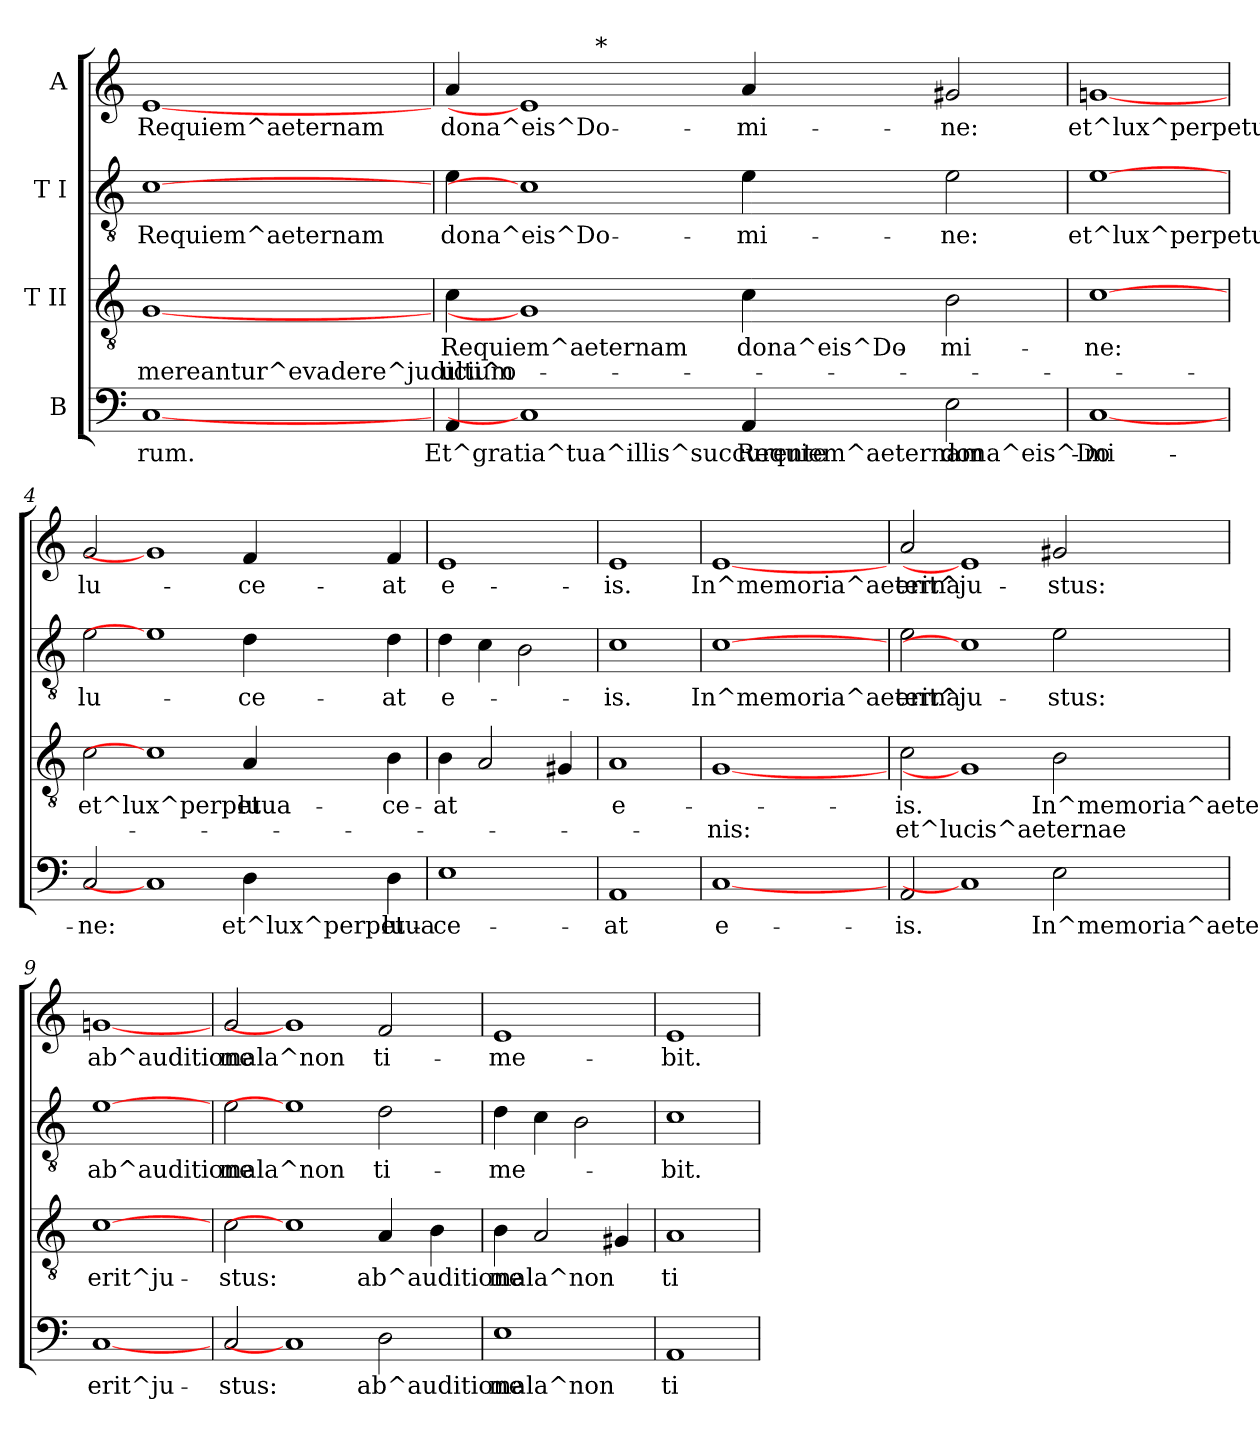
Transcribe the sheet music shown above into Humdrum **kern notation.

**kern	**text	**kern	**text	**text	**kern	**text	**kern	**text
*part4	*part4	*part3	*part3	*part3	*part2	*part2	*part1	*part1
*staff4	*staff4	*staff3	*staff3	*staff3	*staff2	*staff2	*staff1	*staff1
*I"B	*	*I"T II	*	*	*I"T I	*	*I"A	*
*clefF4	*	*clefGv2	*	*	*clefGv2	*	*clefG2	*
*k[]	*	*k[]	*	*	*k[]	*	*k[]	*
*C:	*	*C:	*	*	*C:	*	*C:	*
=1	=1	=1	=1	=1	=1	=1	=1	=1
!	!LO:LY:b	!	!	!LO:LY:b	!	!LO:LY:b	!	!LO:LY:b
[1C	rum.	[1G	.	mereantur^evadere^judicium	[1c	Requiem^aeternam	[1e	Requiem^aeternam
=2	=2	=2	=2	=2	=2	=2	=2	=2
!	!LO:LY:b	!	!LO:LY:b	!LO:LY:b	!	!LO:LY:b	!	!LO:LY:b
*	*	*	*	*	*	*	*^	*
4AA/	Et^gratia^tua^illis^succurente	4c\	Requiem^aeternam	ulti^o-	4e\	dona^eis^Do-	4a/	2ryy	dona^eis^Do-
1C]	.	1G]	.	.	1c]	.	1e]	.	.
!	!	!	!	!	!	!	!	!LO:TX:a:t=*	!
.	.	.	.	.	.	.	.	1.ryy	.
!	!LO:LY:b	!	!LO:LY:b	!	!	!LO:LY:b	!	!	!LO:LY:b
4AA/	Requiem^aeternam	4c\	dona^eis^Do-	.	4e\	-mi-	4a/	.	-mi-
!	!LO:LY:b	!	!LO:LY:b	!	!	!LO:LY:b	!	!	!LO:LY:b
2E\	dona^eis^Do-	2B\	-mi-	.	2e\	-ne:	2g#X/	.	-ne:
=3	=3	=3	=3	=3	=3	=3	=3	=3	=3
!	!LO:LY:b	!	!LO:LY:b	!	!	!LO:LY:b	!	!	!LO:LY:b
*	*	*	*	*	*	*	*v	*v	*
[1C	-mi-	[1c	-ne:	.	[1e	et^lux^perpetua	[1gni	et^lux^perpetua
=4	=4	=4	=4	=4	=4	=4	=4	=4
!	!LO:LY:b	!	!LO:LY:b	!	!	!LO:LY:b	!	!LO:LY:b
2C/	-ne:	2c\	et^lux^perpetua	.	2e\	lu-	2g/	lu-
1C]	.	1c]	.	.	1e]	.	1g]	.
!	!LO:LY:b	!	!LO:LY:b	!	!	!LO:LY:b	!	!LO:LY:b
4D\	et^lux^perpetua	4A/	lu-	.	4d\	-ce-	4f/	-ce-
!	!LO:LY:b	!	!LO:LY:b	!	!	!LO:LY:b	!	!LO:LY:b
4D\	lu-	4B\	-ce-	.	4d\	-at	4f/	-at
=5	=5	=5	=5	=5	=5	=5	=5	=5
!	!LO:LY:b	!	!LO:LY:b	!	!	!LO:LY:b	!	!LO:LY:b
1E	-ce-	4B\	-at	.	4d\	e-	1e	e-
.	.	2A/	.	.	4c\	.	.	.
.	.	.	.	.	2B\	.	.	.
.	.	4G#X/	.	.	.	.	.	.
=6	=6	=6	=6	=6	=6	=6	=6	=6
!	!LO:LY:b	!	!LO:LY:b	!	!	!LO:LY:b	!	!LO:LY:b
1AA	-at	1A	e-	.	1c	-is.	1e	-is.
!!LO:LB:g=z
=7	=7	=7	=7	=7	=7	=7	=7	=7
!	!LO:LY:b	!	!	!LO:LY:b	!	!LO:LY:b	!	!LO:LY:b
[1C	e-	[1G	.	-nis:	[1c	In^memoria^aeterna	[1e	In^memoria^aeterna
=8	=8	=8	=8	=8	=8	=8	=8	=8
!	!LO:LY:b	!	!LO:LY:b	!LO:LY:b	!	!LO:LY:b	!	!LO:LY:b
2AA/	-is.	2c\	-is.	et^lucis^aeternae	2e\	erit^ju-	2a/	erit^ju-
1C]	.	1G]	.	.	1c]	.	1e]	.
!	!LO:LY:b	!	!LO:LY:b	!	!	!LO:LY:b	!	!LO:LY:b
2E\	In^memoria^aeterna	2B\	In^memoria^aeterna	.	2e\	-stus:	2g#X/	-stus:
=9	=9	=9	=9	=9	=9	=9	=9	=9
!	!LO:LY:b	!	!LO:LY:b	!	!	!LO:LY:b	!	!LO:LY:b
[1C	erit^ju-	[1c	erit^ju-	.	[1e	ab^auditione	[1gni	ab^auditione
=10	=10	=10	=10	=10	=10	=10	=10	=10
!	!LO:LY:b	!	!LO:LY:b	!	!	!LO:LY:b	!	!LO:LY:b
2C/	-stus:	2c\	-stus:	.	2e\	mala^non	2g/	mala^non
1C]	.	1c]	.	.	1e]	.	1g]	.
!	!LO:LY:b	!	!LO:LY:b	!	!	!LO:LY:b	!	!LO:LY:b
2D\	ab^auditione	4A/	ab^auditione	.	2d\	ti-	2f/	ti-
.	.	4B\	.	.	.	.	.	.
=11	=11	=11	=11	=11	=11	=11	=11	=11
!	!LO:LY:b	!	!LO:LY:b	!	!	!LO:LY:b	!	!LO:LY:b
1E	mala^non	4B\	mala^non	.	4d\	-me-	1e	-me-
.	.	2A/	.	.	4c\	.	.	.
.	.	.	.	.	2B\	.	.	.
.	.	4G#X/	.	.	.	.	.	.
=12	=12	=12	=12	=12	=12	=12	=12	=12
!	!LO:LY:b	!	!LO:LY:b	!	!	!LO:LY:b	!	!LO:LY:b
1AA	ti-	1A	ti-	.	1c	-bit.	1e	-bit.
=	=	=	=	=	=	=	=	=
*-	*-	*-	*-	*-	*-	*-	*-	*-
